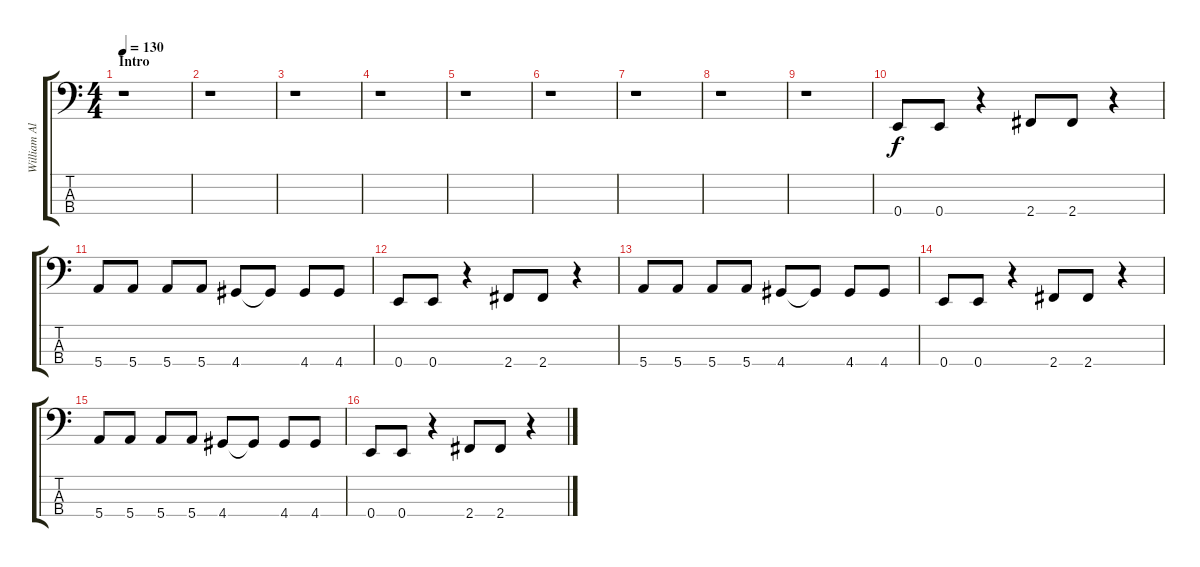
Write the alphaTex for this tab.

\track ("William Allen - Chorus/Verse" "William Al") {instrument electricbasspick}
\staff {score tabs}
\tuning (G2 D2 A1 E1) {hide}
\ts (4 4)
\section ("" "Intro")
\tempo 130
\clef f4
\ks c
r.1{dy f instrument electricbasspick} |
r.1 |
r.1 |
r.1 |
r.1 |
r.1 |
r.1 |
r.1 |
r.1 |
0.4.8 0.4.8 r.4 2.4.8 2.4.8 r.4 |
5.4.8 5.4.8 5.4.8 5.4.8 4.4.8 4.4{t}.8 4.4.8 4.4.8 |
0.4.8 0.4.8 r.4 2.4.8 2.4.8 r.4 |
5.4.8 5.4.8 5.4.8 5.4.8 4.4.8 4.4{t}.8 4.4.8 4.4.8 |
0.4.8 0.4.8 r.4 2.4.8 2.4.8 r.4 |
5.4.8 5.4.8 5.4.8 5.4.8 4.4.8 4.4{t}.8 4.4.8 4.4.8 |
0.4.8 0.4.8 r.4 2.4.8 2.4.8 r.4
